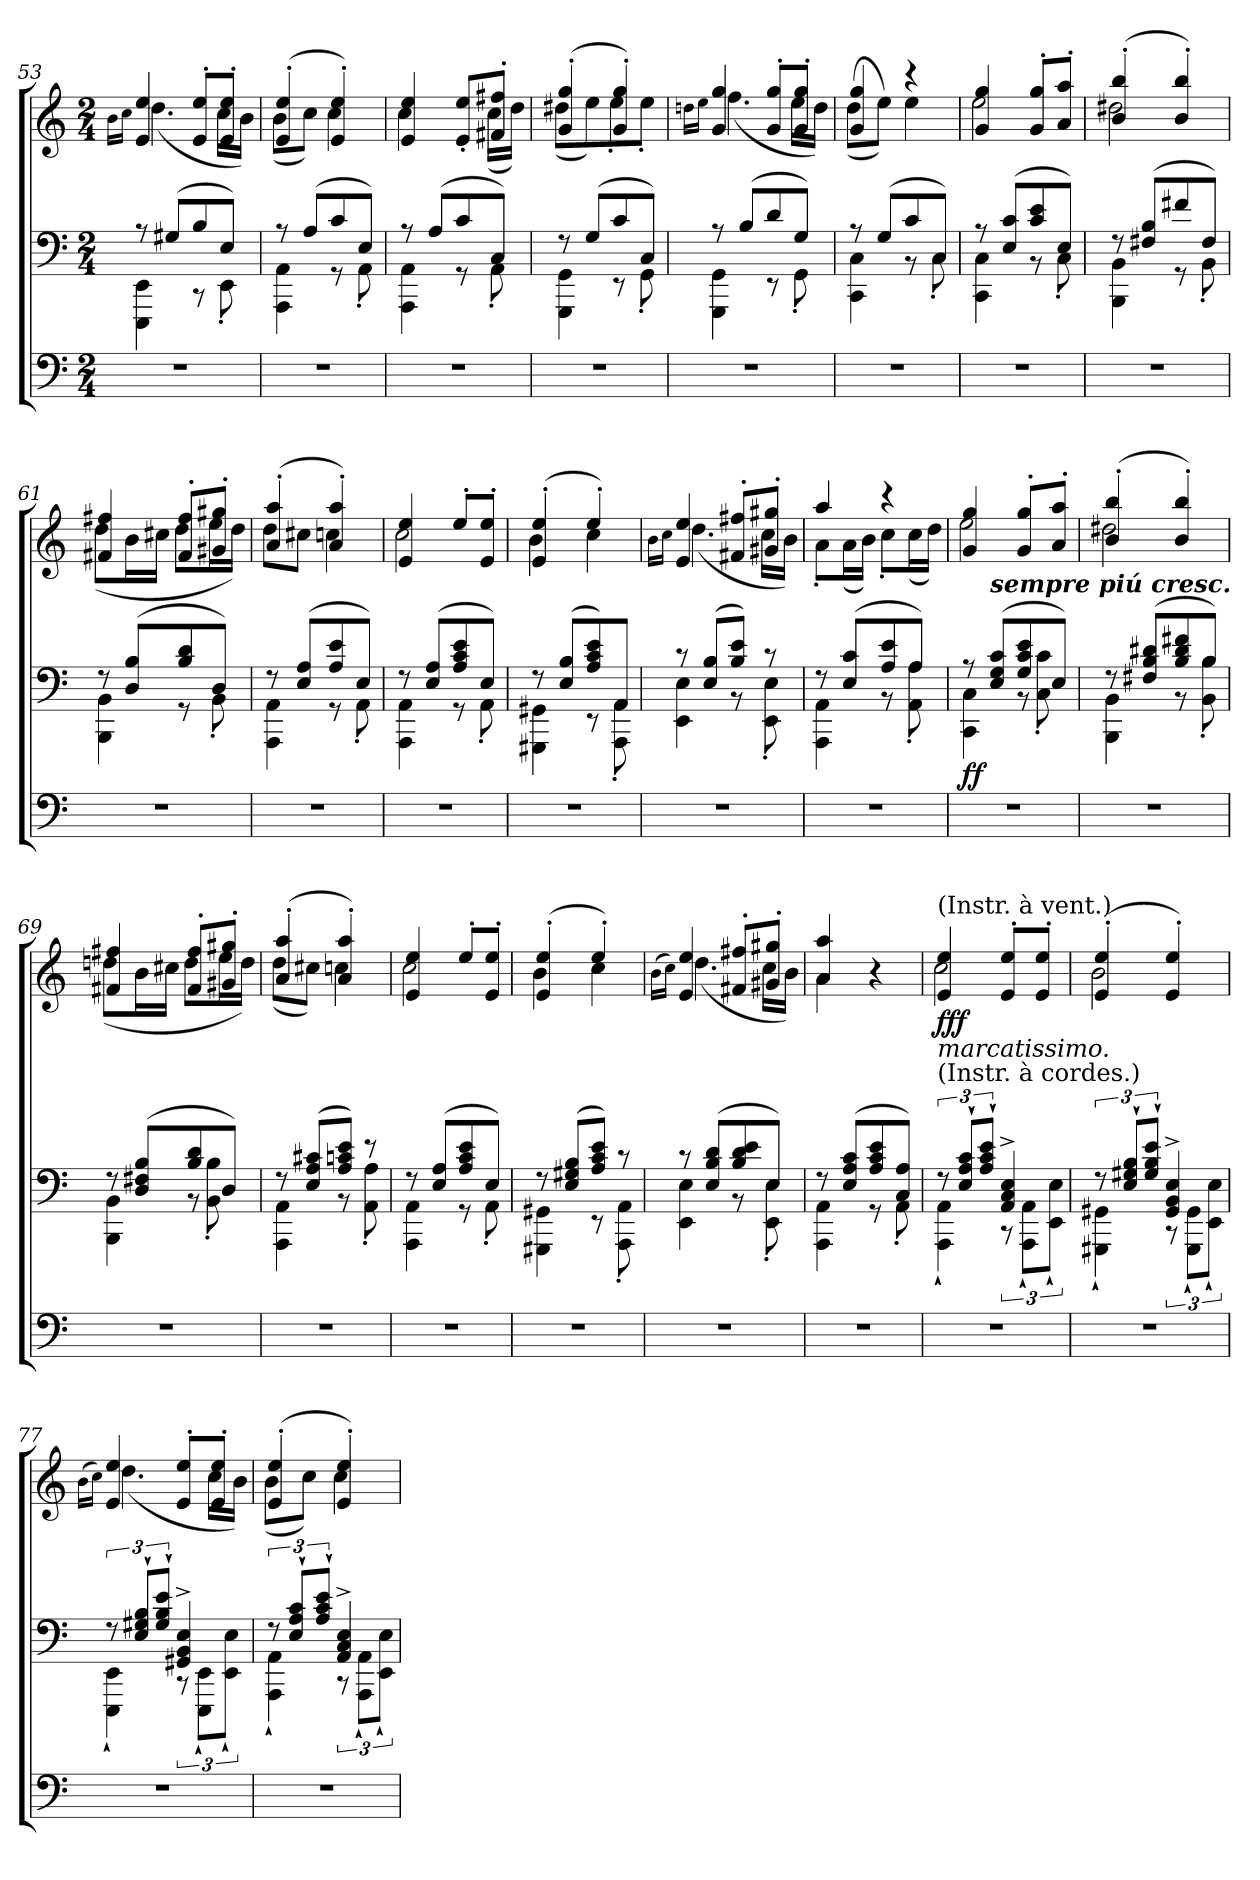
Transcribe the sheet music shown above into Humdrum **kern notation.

**kern	**kern	**kern	**dynam
*part1	*part1	*part1	*part1
*staff3	*staff2	*staff1	*staff1/2/3
*clefF4	*clefF4	*clefG2	*
*k[]	*k[]	*k[]	*
*M2/4	*M2/4	*M2/4	*
=53	=53	=53	=53
*	*	*^	*
.	.	.	16qqb\LL	.
.	.	.	16qqcc\JJ	.
*	*^	*	*	*
2r	8r	4EEE\ 4EE\	4e/ 4ee/	(<4.dd\	.
.	(<8G#X/L	.	.	.	.
.	8B/	8r	8e'/ 8ee'/L	.	.
.	8E/J)	8EE'\	8e'/ 8ee'/J	16cc\LL	.
.	.	.	.	16b\JJ)	.
=54	=54	=54	=54	=54	=54
2r	8r	4AAA\ 4AA\	(>4e'/ 4ee'/	(>8b\L	.
.	(<8A/L	.	.	8cc\J)	.
.	8c/	8r	4e'/ 4ee'/)	4cc\	.
.	8E/J)	8AA'\	.	.	.
=55	=55	=55	=55	=55	=55
2r	8r	4AAA\ 4AA\	4e/ 4ee/	4cc\	.
.	(<8A/L	.	.	.	.
.	8c/	8r	8e'/ 8ee'/L	8ryy	.
.	8C/J)	8AA'\	8f#X'/ 8ff#X'/J	(<16cc\LL	.
.	.	.	.	16dd\JJ)	.
=56	=56	=56	=56	=56	=56
2r	8r	4GGG\ 4GG\	(>4g'/ 4gg'/	(<8dd#X\L	.
.	(<8G/L	.	.	8ee\)	.
.	8c/	8r	4g'/ 4gg'/)	8ee'\	.
.	8C/J)	8GG'\	.	8ee'\J	.
=57	=57	=57	=57	=57	=57
.	.	.	.	16qqddn\LL	.
.	.	.	.	16qqee\JJ	.
2r	8r	4GGG\ 4GG\	4g/ 4gg/	(<4.ff\	.
.	(<8B/L	.	.	.	.
.	8d/	8r	8g'/ 8gg'/L	.	.
.	8G/J)	8GG'\	8g'/ 8gg'/J	16ee\LL	.
.	.	.	.	16dd\JJ)	.
=58	=58	=58	=58	=58	=58
2r	8r	4CC\ 4C\	4g/ 4gg/	(<(>8dd\L	.
.	(<8G/L	.	.	8ee\J))	.
.	8c/	8r	4r	4ee\	.
.	8C/J)	8C'\	.	.	.
=59	=59	=59	=59	=59	=59
2r	8r	4CC\ 4C\	4g/ 4gg/	2ee\	.
.	(<8E/ 8c/L	.	.	.	.
.	8c/ 8e/	8r	8g'/ 8gg'/L	.	.
.	8E/J)	8C'\	8a'/ 8aa'/J	.	.
=60	=60	=60	=60	=60	=60
2r	8r	4BBB\ 4BB\	(>4b'/ 4bb'/	2dd#X\	.
.	(<8F#X/ 8B/L	.	.	.	.
.	8f#X/	8r	4b'/ 4bb'/)	.	.
.	8F#/J)	8BB'\	.	.	.
=61	=61	=61	=61	=61	=61
2r	8r	4BBB\ 4BB\	4f#X/ 4ff#X/	(<8dd\L	.
.	(<8D/ 8B/L	.	.	16b\L	.
.	.	.	.	16cc#X\JJ	.
.	8B/ 8d/	8r	8f#'/ 8ff#'/L	8dd\L	.
.	8D/J)	8BB'\	8g#X'/ 8gg#X'/J	16ee\L	.
.	.	.	.	16dd\JJ)	.
=62	=62	=62	=62	=62	=62
2r	8r	4AAA\ 4AA\	(>4a'/ 4aa'/	8dd\L	.
.	(<8E/ 8A/L	.	.	8cc#X\J	.
.	8A/ 8e/	8r	4a'/ 4aa'/)	4ccn\	.
.	8E/J)	8AA'\	.	.	.
=63	=63	=63	=63	=63	=63
2r	8r	4AAA\ 4AA\	4e/ 4ee/	2cc\	.
.	(<8E/ 8A/L	.	.	.	.
.	8A/ 8c/ 8e/	8r	8ee'/L	.	.
.	8E/J)	8AA'\	8e'/ 8ee'/J	.	.
=64	=64	=64	=64	=64	=64
2r	8r	4GGG#X\ 4GG#X\	(>4e'/ 4ee'/	4b\	.
.	(<8E/ 8B/L	.	.	.	.
.	8A/ 8c/ 8e/)	8r	4ee'/)	4cc\	.
.	8AA/J	8AAA'\ 8AA'\	.	.	.
=65	=65	=65	=65	=65	=65
.	.	.	.	16qqb\LL	.
.	.	.	.	16qqcc\JJ	.
2r	8r	4EE\ 4E\	4e/ 4ee/	(<4.dd\	.
.	(<8E/ 8B/L	.	.	.	.
.	8B/ 8e/J)	8r	8f#X'/ 8ff#X'/L	.	.
.	8r	8EE'\ 8E'\	8g#X'/ 8gg#X'/J	16cc\LL	.
.	.	.	.	16b\JJ)	.
=66	=66	=66	=66	=66	=66
2r	8r	4AAA\ 4AA\	4aa/	8a'\L	.
.	(<8E/ 8c/L	.	.	(>16a\L	.
.	.	.	.	16b\JJ)	.
.	8A/ 8e/	8r	4r	8cc'\L	.
.	8A/J)	8AA'\ 8A'\	.	(>16cc\L	.
.	.	.	.	16dd\JJ)	.
=67	=67	=67	=67	=67	=67
!	!	!	!	!	!LO:DY:b=2
!	!	!	!	!	!LO:DY:n=1:b
2r	8r	4CC\ 4C\	4g/ 4gg/	2ee\	f f
!	!LO:TX:a:Bi:t=sempre piú cresc.	!	!	!	!
.	(<8E/ 8G/ 8c/L	.	.	.	.
.	8G/ 8c/ 8e/	8r	8g'/ 8gg'/L	.	.
.	8E/J)	8C'\ 8c'\	8a'/ 8aa'/J	.	.
=68	=68	=68	=68	=68	=68
2r	8r	4BBB\ 4BB\	(>4b'/ 4bb'/	2dd#X\	.
.	(<8F#X/ 8B/ 8d#X/L	.	.	.	.
.	8B/ 8d#/ 8f#X/	8r	4b'/ 4bb'/)	.	.
.	8B/J)	8BB'\ 8B'\	.	.	.
=69	=69	=69	=69	=69	=69
2r	8r	4BBB\ 4BB\	4f#X/ 4ff#X/	(<8ddn\L	.
.	(<8D/ 8F#X/ 8B/L	.	.	16b\L	.
.	.	.	.	16cc#X\JJ	.
.	8B/ 8d/	8r	8f#'/ 8ff#'/L	8dd\L	.
.	8D/J)	8BB'\ 8B'\	8g#X'/ 8gg#X'/J	16ee\L	.
.	.	.	.	16dd\JJ)	.
=70	=70	=70	=70	=70	=70
2r	8r	4AAA\ 4AA\	(>4a'/ 4aa'/	(<8dd\L	.
.	(<8E/ 8A/ 8c#X/L	.	.	8cc#X\J)	.
.	8A/ 8cn/ 8e/J)	8r	4a'/ 4aa'/)	4ccn\	.
.	8r	8AA'\ 8A'\	.	.	.
=71	=71	=71	=71	=71	=71
2r	8r	4AAA\ 4AA\	4e/ 4ee/	2cc\	.
.	(<8E/ 8A/L	.	.	.	.
.	8A/ 8c/ 8e/	8r	8ee'/L	.	.
.	8E/J)	8AA'\	8e'/ 8ee'/J	.	.
=72	=72	=72	=72	=72	=72
2r	8r	4GGG#X\ 4GG#X\	(>4e'/ 4ee'/	4b\	.
.	(<8E/ 8G#X/ 8B/L	.	.	.	.
.	8A/ 8c/ 8e/J)	8r	4ee'/)	4cc\	.
.	8r	8AAA'\ 8AA'\	.	.	.
=73	=73	=73	=73	=73	=73
.	.	.	.	(>16qqb\LL	.
.	.	.	.	16qqcc\JJ)	.
2r	8r	4EE\ 4E\	4e/ 4ee/	(<4.dd\	.
.	(<8E/ 8B/ 8d/L	.	.	.	.
.	8B/ 8d/ 8e/	8r	8f#X'/ 8ff#X'/L	.	.
.	8E/J)	8EE'\ 8E'\	8g#X'/ 8gg#X'/J	16cc\LL	.
.	.	.	.	16b\JJ)	.
=74	=74	=74	=74	=74	=74
2r	8r	4AAA\ 4AA\	4a/ 4aa/	4a\	.
.	(<8E/ 8A/ 8c/L	.	.	.	.
.	8A/ 8c/ 8e/	8r	4r	4ryy	.
.	8C/ 8A/J)	8AA'\	.	.	.
=75	=75	=75	=75	=75	=75
!	!	!	!LO:TX:a:t=(Instr. à vent.)	!	!
!	!LO:TX:a:t=(Instr. à cordes.)	!	!	!	!
!	!LO:TX:a:i:t=marcatissimo.	!	!	!	!
!	!	!	!	!	!LO:DY:b
2r	12r	4AAA`\ 4AA`\	4e/ 4ee/	2cc\	fff
.	12E`/ 12A`/ 12c`/L	.	.	.	.
.	12A`/ 12c`/ 12e`/J	.	.	.	.
.	4AA^/ 4C^/ 4E^/	12r	8e'/ 8ee'/L	.	.
.	.	12AAA`\ 12AA`\L	.	.	.
.	.	.	8e'/ 8ee'/J	.	.
.	.	12EE`\ 12E`\J	.	.	.
=76	=76	=76	=76	=76	=76
2r	12r	4GGG#X`\ 4GG#X`\	(>4e'/ 4ee'/	2b\	.
.	12E`/ 12G#X`/ 12B`/L	.	.	.	.
.	12G#`/ 12B`/ 12e`/J	.	.	.	.
.	4GG#^/ 4BB^/ 4E^/	12r	4e'/ 4ee'/)	.	.
.	.	12GGG#`\ 12GG#`\L	.	.	.
.	.	12EE`\ 12E`\J	.	.	.
=77	=77	=77	=77	=77	=77
.	.	.	.	(>16qqb\LL	.
.	.	.	.	16qqcc\JJ)	.
2r	12r	4EEE`\ 4EE`\	4e/ 4ee/	(<4.dd\	.
.	12E`/ 12G#X`/ 12B`/L	.	.	.	.
.	12G#`/ 12B`/ 12e`/J	.	.	.	.
.	4GG#X^/ 4BB^/ 4E^/	12r	8e'/ 8ee'/L	.	.
.	.	12EEE`\ 12EE`\L	.	.	.
.	.	.	8e'/ 8ee'/J	16cc\LL	.
.	.	12EE`\ 12E`\J	.	.	.
.	.	.	.	16b\JJ)	.
=78	=78	=78	=78	=78	=78
2r	12r	4AAA`\ 4AA`\	(>4e'/ 4ee'/	(<8b\L	.
.	12E`/ 12A`/ 12c`/L	.	.	.	.
.	.	.	.	8cc\J)	.
.	12A`/ 12c`/ 12e`/J	.	.	.	.
.	4AA^/ 4C^/ 4E^/	12r	4e'/ 4ee'/)	4cc\	.
.	.	12AAA`\ 12AA`\L	.	.	.
.	.	12EE`\ 12E`\J	.	.	.
*	*v	*v	*	*	*
*	*	*v	*v	*
=	=	=	=
*-	*-	*-	*-
